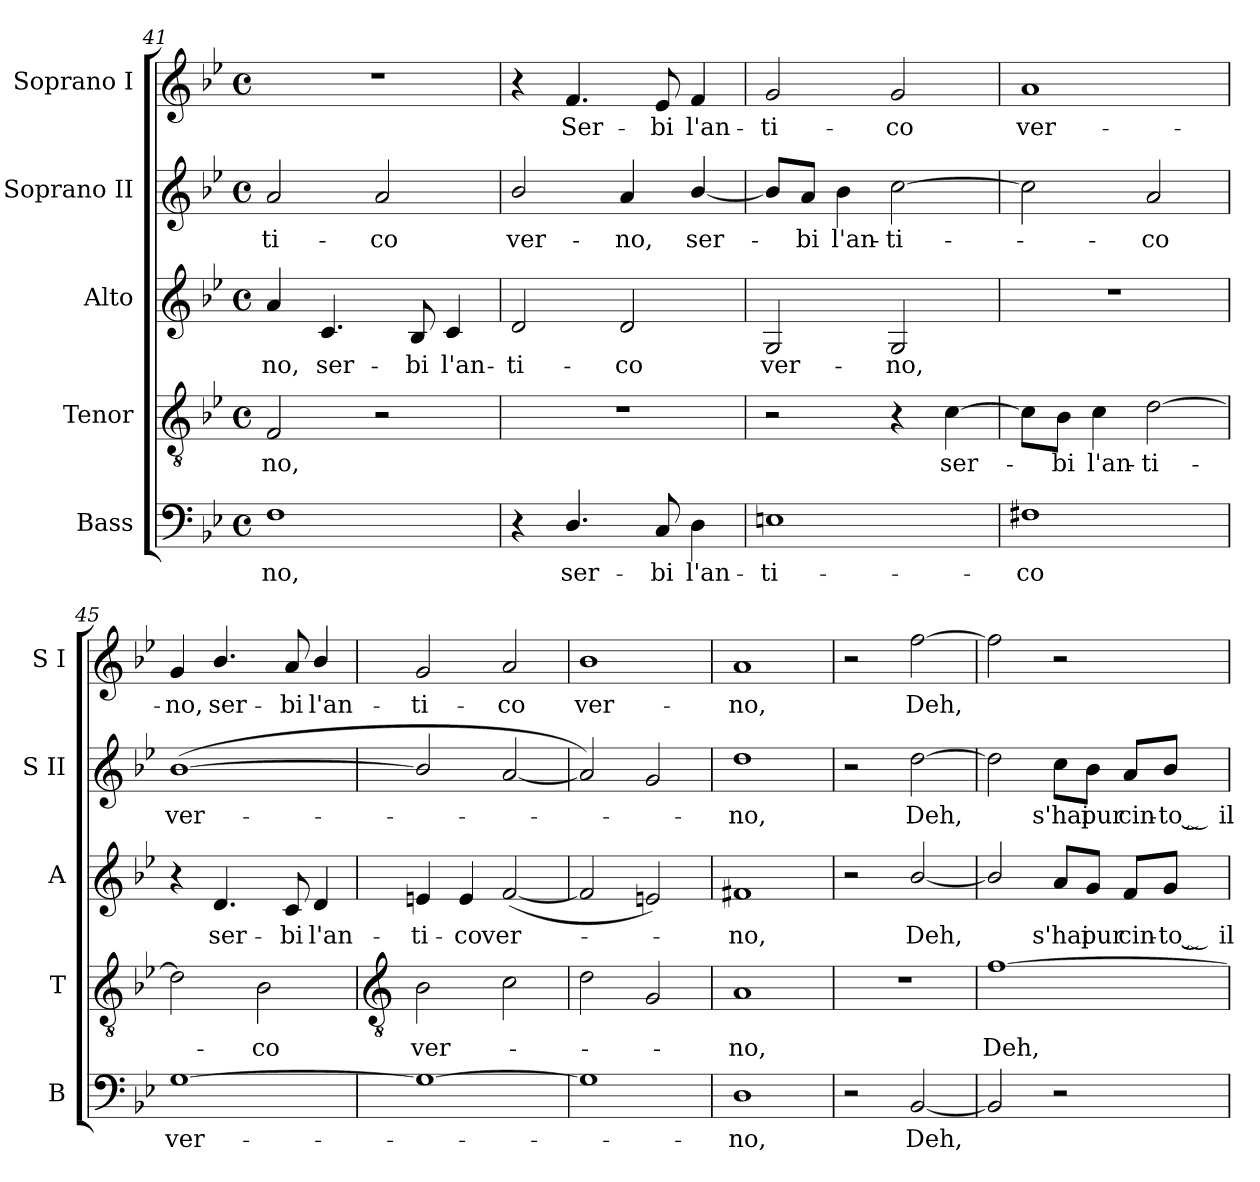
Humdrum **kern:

**kern	**text	**kern	**text	**kern	**text	**kern	**text	**kern	**text
*part5	*part5	*part4	*part4	*part3	*part3	*part2	*part2	*part1	*part1
*staff5	*staff5	*staff4	*staff4	*staff3	*staff3	*staff2	*staff2	*staff1	*staff1
*I"Bass	*	*I"Tenor	*	*I"Alto	*	*I"Soprano II	*	*I"Soprano I	*
*I'B	*	*I'T	*	*I'A	*	*I'S II	*	*I'S I	*
*clefF4	*	*clefGv2	*	*clefG2	*	*clefG2	*	*clefG2	*
*k[b-e-]	*	*k[b-e-]	*	*k[b-e-]	*	*k[b-e-]	*	*k[b-e-]	*
*B-:	*	*B-:	*	*B-:	*	*B-:	*	*B-:	*
*M4/4	*	*M4/4	*	*M4/4	*	*M4/4	*	*M4/4	*
*met(c)	*	*met(c)	*	*met(c)	*	*met(c)	*	*met(c)	*
=41	=41	=41	=41	=41	=41	=41	=41	=41	=41
!	!LO:LY:b	!	!LO:LY:b	!	!LO:LY:b	!	!LO:LY:b	!	!
1F	no,	2F	no,	4a	-no,	2a	-ti-	1r	.
!	!	!	!	!	!LO:LY:b	!	!	!	!
.	.	.	.	4.c	ser-	.	.	.	.
!	!	!	!	!	!	!	!LO:LY:b	!	!
.	.	2r	.	.	.	2a	-co	.	.
!	!	!	!	!	!LO:LY:b	!	!	!	!
.	.	.	.	8B-	-bi	.	.	.	.
!	!	!	!	!	!LO:LY:b	!	!	!	!
.	.	.	.	4c	l'an-	.	.	.	.
=42	=42	=42	=42	=42	=42	=42	=42	=42	=42
!	!	!	!	!	!LO:LY:b	!	!LO:LY:b	!	!
4r	.	1r	.	2d	-ti-	2b-/	ver-	4r	.
!	!LO:LY:b	!	!	!	!	!	!	!	!LO:LY:b
4.D/	ser-	.	.	.	.	.	.	4.f	Ser-
!	!	!	!	!	!LO:LY:b	!	!LO:LY:b	!	!
.	.	.	.	2d	-co	4a	-no,	.	.
!	!LO:LY:b	!	!	!	!	!	!	!	!LO:LY:b
8C	-bi	.	.	.	.	.	.	8e-	-bi
!	!LO:LY:b	!	!	!	!	!	!LO:LY:b	!	!LO:LY:b
4D	l'an-	.	.	.	.	[4b-/	ser-	4f	l'an-
=43	=43	=43	=43	=43	=43	=43	=43	=43	=43
!	!LO:LY:b	!	!	!	!LO:LY:b	!	!	!	!LO:LY:b
1En	-ti-	2r	.	2G	ver-	8b-/L]	.	2g	-ti-
!	!	!	!	!	!	!	!LO:LY:b	!	!
.	.	.	.	.	.	8a/J	bi	.	.
!	!	!	!	!	!	!	!LO:LY:b	!	!
.	.	.	.	.	.	4b-	l'an-	.	.
!	!	!	!	!	!LO:LY:b	!	!LO:LY:b	!	!LO:LY:b
.	.	4r	.	2G	-no,	[2cc	-ti-	2g	-co
!	!	!	!LO:LY:b	!	!	!	!	!	!
.	.	[4c	ser-	.	.	.	.	.	.
=44	=44	=44	=44	=44	=44	=44	=44	=44	=44
!	!LO:LY:b	!	!	!	!	!	!	!	!LO:LY:b
1F#X	-co	8c\L]	.	1r	.	2cc]	.	1a	ver-
!	!	!	!LO:LY:b	!	!	!	!	!	!
.	.	8B-\J	bi	.	.	.	.	.	.
!	!	!	!LO:LY:b	!	!	!	!	!	!
.	.	4c	l'an-	.	.	.	.	.	.
!	!	!	!LO:LY:b	!	!	!	!LO:LY:b	!	!
.	.	[2d	-ti-	.	.	2a	co	.	.
=45	=45	=45	=45	=45	=45	=45	=45	=45	=45
!	!LO:LY:b	!	!	!	!	!	!LO:LY:b	!	!LO:LY:b
[1G	ver-	2d]	.	4r	.	(<[1b-	ver-	4g	-no,
!	!	!	!	!	!LO:LY:b	!	!	!	!LO:LY:b
.	.	.	.	4.d	ser-	.	.	4.b-/	ser-
!	!	!	!LO:LY:b	!	!	!	!	!	!
.	.	2B-	co	.	.	.	.	.	.
!	!	!	!	!	!LO:LY:b	!	!	!	!LO:LY:b
.	.	.	.	8c	-bi	.	.	8a	-bi
!	!	!	!	!	!LO:LY:b	!	!	!	!LO:LY:b
.	.	.	.	4d	l'an-	.	.	4b-/	l'an-
!!LO:LB:g=z
=46	=46	=46	=46	=46	=46	=46	=46	=46	=46
*	*	*clefGv2	*	*	*	*	*	*	*
!	!	!	!LO:LY:b	!	!LO:LY:b	!	!	!	!LO:LY:b
1G_	.	2B-	ver-	4en	-ti-	2b-/]	.	2g	-ti-
!	!	!	!	!	!LO:LY:b	!	!	!	!
.	.	.	.	4e	-co	.	.	.	.
!	!	!	!	!	!LO:LY:b	!	!	!	!LO:LY:b
.	.	2c	.	(<[2f	ver-	[2a	.	2a	-co
=47	=47	=47	=47	=47	=47	=47	=47	=47	=47
!	!	!	!	!	!	!	!	!	!LO:LY:b
1G]	.	2d	.	2f]	.	2a])	.	1b-	ver-
.	.	2G	.	2en)	.	2g	.	.	.
=48	=48	=48	=48	=48	=48	=48	=48	=48	=48
!	!LO:LY:b	!	!LO:LY:b	!	!LO:LY:b	!	!LO:LY:b	!	!LO:LY:b
1D	no,	1A	no,	1f#X	no,	1dd	no,	1a	-no,
=49	=49	=49	=49	=49	=49	=49	=49	=49	=49
2r	.	1r	.	2r	.	2r	.	2r	.
!	!LO:LY:b	!	!	!	!LO:LY:b	!	!LO:LY:b	!	!LO:LY:b
[2BB-	Deh,	.	.	[2b-/	Deh,	[2dd	Deh,	[2ff	Deh,
=50	=50	=50	=50	=50	=50	=50	=50	=50	=50
!	!	!	!LO:LY:b	!	!	!	!	!	!
2BB-]	.	[1f	Deh,	2b-/]	.	2dd]	.	2ff]	.
!	!	!	!	!	!LO:LY:b	!	!LO:LY:b	!	!
2r	.	.	.	8a/L	s'hai	8cc\L	s'hai	2r	.
!	!	!	!	!	!LO:LY:b	!	!LO:LY:b	!	!
.	.	.	.	8g/J	pur	8b-\J	pur	.	.
!	!	!	!	!	!LO:LY:b	!	!LO:LY:b	!	!
.	.	.	.	8f/L	cin-	8a/L	cin-	.	.
!	!	!	!	!	!LO:LY:b	!	!LO:LY:b	!	!
.	.	.	.	8g/J	-to ̮ il	8b-/J	-to ̮ il	.	.
=	=	=	=	=	=	=	=	=	=
*-	*-	*-	*-	*-	*-	*-	*-	*-	*-
